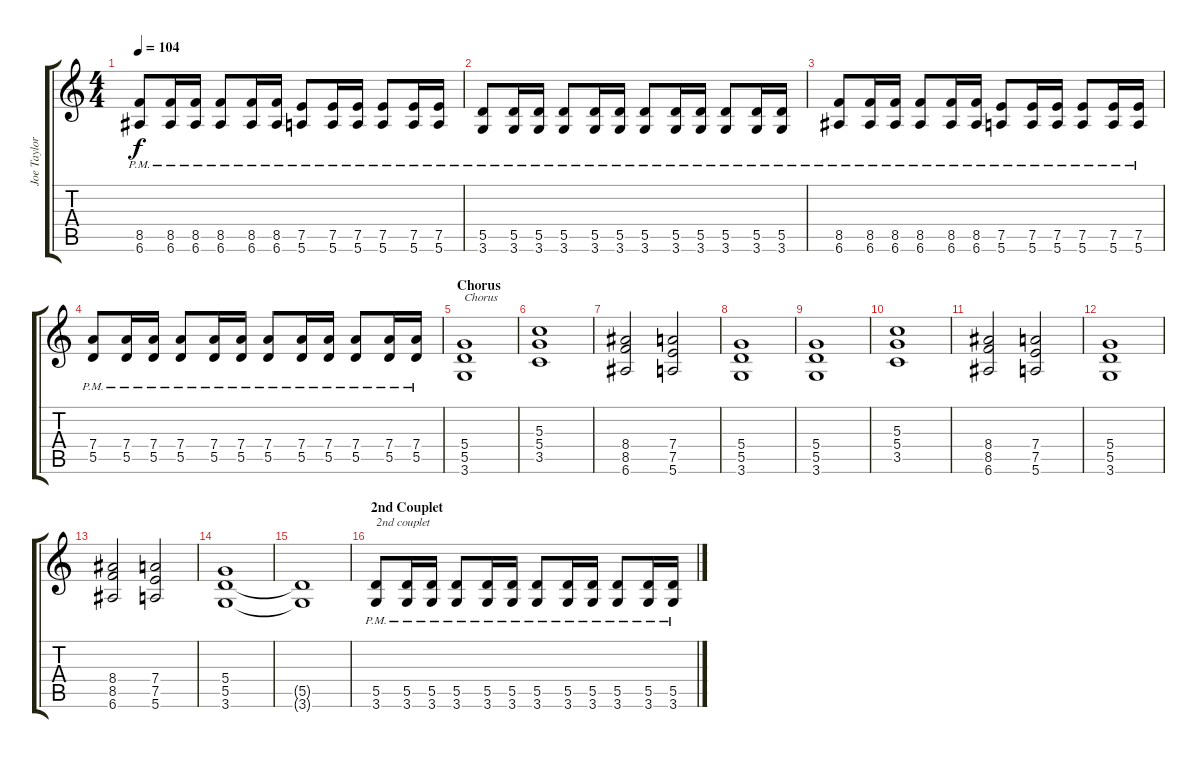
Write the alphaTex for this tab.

\track ("Joe Taylor" "Joe Taylor") {instrument distortionguitar}
\staff {score tabs}
\tuning (E4 B3 G3 D3 A2 E2) {hide}
\ts (4 4)
\tempo 104
\clef g2
\ks c
(8.5{pm} 6.6).8{dy f} (8.5 6.6{pm}).16 (8.5 6.6{pm}).16 (8.5 6.6{pm}).8 (8.5 6.6{pm}).16 (8.5{pm} 6.6).16 (7.5 5.6{pm}).8 (7.5 5.6{pm}).16 (7.5 5.6{pm}).16 (7.5 5.6{pm}).8 (7.5 5.6{pm}).16 (7.5 5.6{pm}).16 |
(5.5{pm} 3.6).8 (5.5 3.6{pm}).16 (5.5 3.6{pm}).16 (5.5 3.6{pm}).8 (5.5 3.6{pm}).16 (5.5{pm} 3.6).16 (5.5 3.6{pm}).8 (5.5 3.6{pm}).16 (5.5 3.6{pm}).16 (5.5 3.6{pm}).8 (5.5{pm} 3.6).16 (5.5{pm} 3.6).16 |
(8.5{pm} 6.6).8 (8.5 6.6{pm}).16 (8.5 6.6{pm}).16 (8.5 6.6{pm}).8 (8.5 6.6{pm}).16 (8.5{pm} 6.6).16 (7.5 5.6{pm}).8 (7.5 5.6{pm}).16 (7.5 5.6{pm}).16 (7.5 5.6{pm}).8 (7.5 5.6{pm}).16 (7.5 5.6{pm}).16 |
(7.4{pm} 5.5).8 (7.4 5.5{pm}).16 (7.4 5.5{pm}).16 (7.4 5.5{pm}).8 (7.4 5.5{pm}).16 (7.4{pm} 5.5).16 (7.4 5.5{pm}).8 (7.4 5.5{pm}).16 (7.4 5.5{pm}).16 (7.4 5.5{pm}).8 (7.4{pm} 5.5).16 (7.4{pm} 5.5).16 |
\section ("" "Chorus")
(5.4 5.5 3.6).1{txt "Chorus"} |
\section ("" "")
(5.3 5.4 3.5).1 |
(8.4 8.5 6.6).2 (7.4 7.5 5.6).2 |
(5.4 5.5 3.6).1 |
(5.4 5.5 3.6).1 |
(5.3 5.4 3.5).1 |
(8.4 8.5 6.6).2 (7.4 7.5 5.6).2 |
(5.4 5.5 3.6).1 |
(8.4 8.5 6.6).2 (7.4 7.5 5.6).2 |
(5.4 5.5 3.6).1 |
(5.5{t} 3.6{t}).1 |
\section ("" "2nd Couplet")
(5.5{pm} 3.6).8{txt "2nd couplet"} (5.5 3.6{pm}).16 (5.5 3.6{pm}).16 (5.5 3.6{pm}).8 (5.5 3.6{pm}).16 (5.5{pm} 3.6).16 (5.5 3.6{pm}).8 (5.5 3.6{pm}).16 (5.5 3.6{pm}).16 (5.5 3.6{pm}).8 (5.5{pm} 3.6).16 (5.5{pm} 3.6).16
